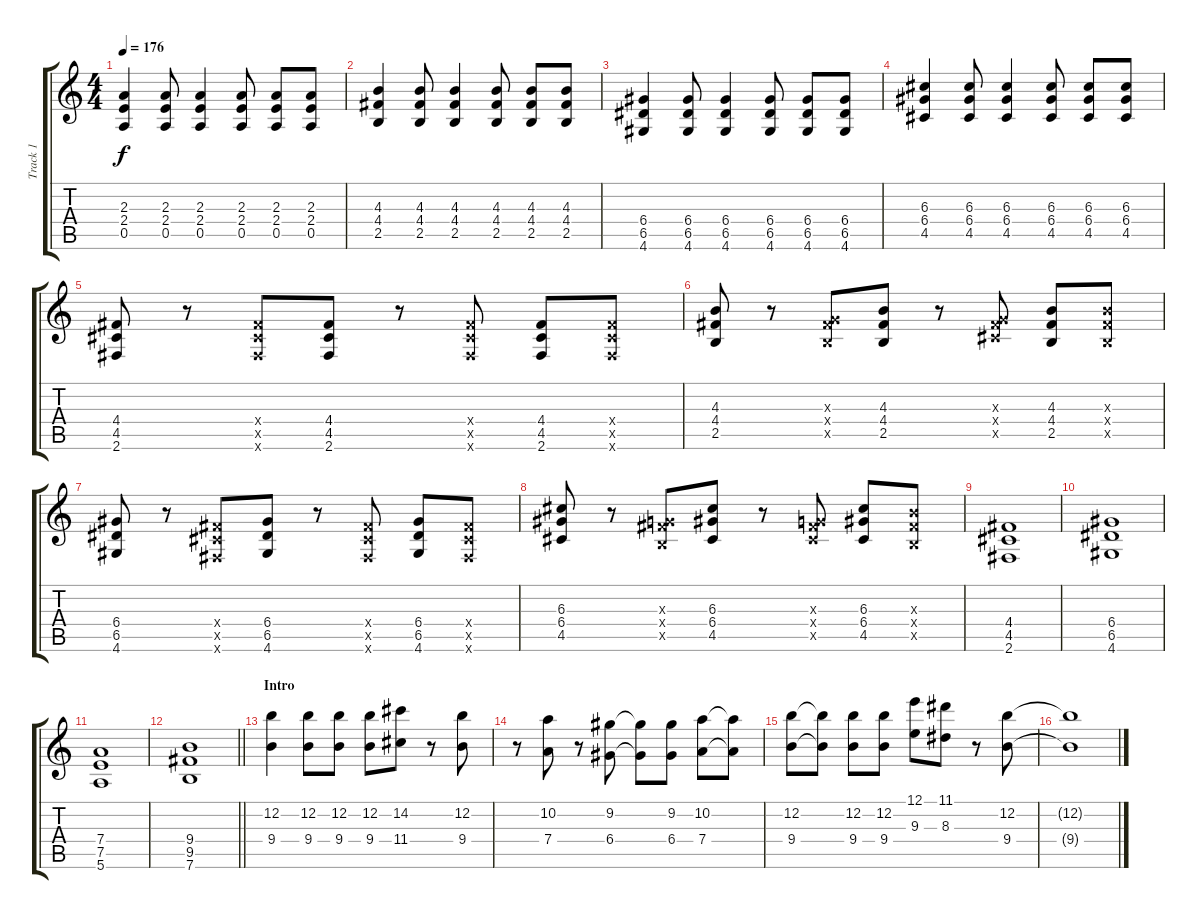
\track ("Track 1" "Track 1") {instrument overdrivenguitar}
\staff {score tabs}
\tuning (E4 B3 G3 D3 A2 E2) {hide}
\ts (4 4)
\tempo 176
\clef g2
\ks c
(2.3 2.4 0.5).4{dy f} (2.3 2.4 0.5).8 (2.3 2.4 0.5).4 (2.3 2.4 0.5).8 (2.3 2.4 0.5).8 (2.3 2.4 0.5).8 |
(4.3 4.4 2.5).4 (4.3 4.4 2.5).8 (4.3 4.4 2.5).4 (4.3 4.4 2.5).8 (4.3 4.4 2.5).8 (4.3 4.4 2.5).8 |
(6.4 6.5 4.6).4 (6.4 6.5 4.6).8 (6.4 6.5 4.6).4 (6.4 6.5 4.6).8 (6.4 6.5 4.6).8 (6.4 6.5 4.6).8 |
(6.3 6.4 4.5).4 (6.3 6.4 4.5).8 (6.3 6.4 4.5).4 (6.3 6.4 4.5).8 (6.3 6.4 4.5).8 (6.3 6.4 4.5).8 |
(4.4 4.5 2.6).8 r.8 (4.4{x} 4.5{x} 2.6{x}).8 (4.4 4.5 2.6).8 r.8 (4.4{x} 4.5{x} 2.6{x}).8 (4.4 4.5 2.6).8 (4.4{x} 4.5{x} 2.6{x}).8 |
(4.3 4.4 2.5).8 r.8 (0.3{x} 4.4{x} 2.5{x}).8 (4.3 4.4 2.5).8 r.8 (0.3{x} 4.4{x} 4.5{x}).8 (4.3 4.4 2.5).8 (4.3{x} 4.4{x} 2.5{x}).8 |
(6.4 6.5 4.6).8 r.8 (4.4{x} 4.5{x} 2.6{x}).8 (6.4 6.5 4.6).8 r.8 (4.4{x} 4.5{x} 2.6{x}).8 (6.4 6.5 4.6).8 (4.4{x} 4.5{x} 2.6{x}).8 |
(6.3 6.4 4.5).8 r.8 (0.3{x} 4.4{x} 2.5{x}).8 (6.3 6.4 4.5).8 r.8 (0.3{x} 4.4{x} 4.5{x}).8 (6.3 6.4 4.5).8 (4.3{x} 4.4{x} 2.5{x}).8 |
(4.4 4.5 2.6).1 |
(6.4 6.5 4.6).1 |
(7.4 7.5 5.6).1 |
\barLineRight lightlight
(9.4 9.5 7.6).1 |
\section ("" "Intro")
(12.2 9.4).4 (12.2 9.4).8 (12.2 9.4).8 (12.2 9.4).8 (14.2 11.4).8 r.8 (12.2 9.4).8 |
r.8 (10.2 7.4).8 r.8 (9.2 6.4).8 (9.2{t} 6.4{t}).8 (9.2 6.4).8 (10.2 7.4).8 (10.2{t} 7.4{t}).8 |
(12.2 9.4).8 (12.2{t} 9.4{t}).8 (12.2 9.4).8 (12.2 9.4).8 (12.1 9.3).8 (11.1 8.3).8 r.8 (12.2 9.4).8 |
(12.2{t} 9.4{t}).1
